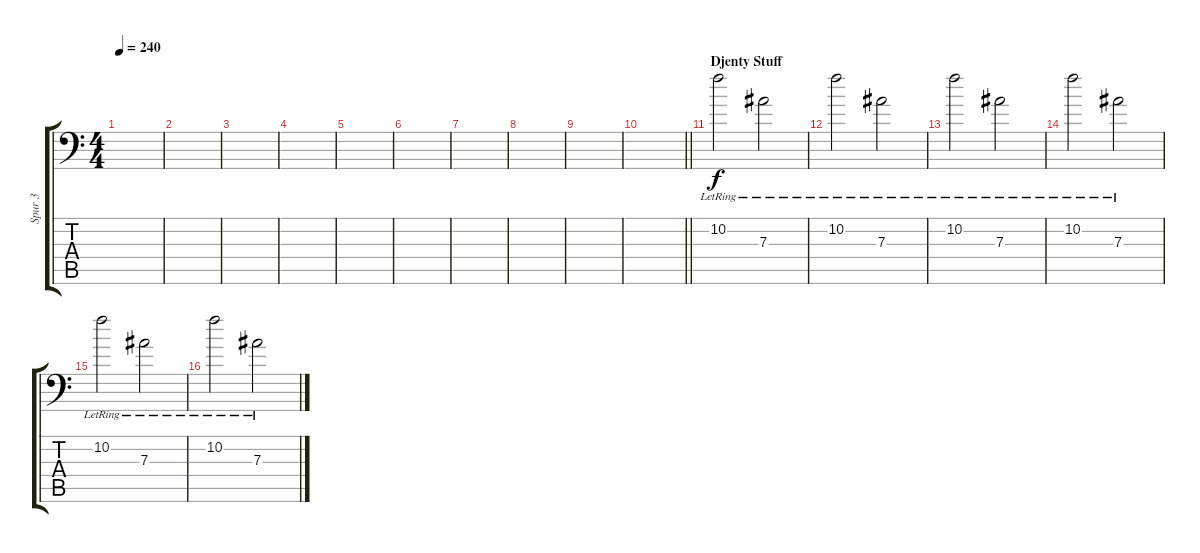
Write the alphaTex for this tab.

\track ("Spur 3" "Spur 3") {instrument overdrivenguitar}
\staff {score tabs}
\tuning (C4 G3 Eb3 Bb2 F2 Bb1) {hide}
\ts (4 4)
\tempo 240
\clef f4
\ks c
|
|
|
|
|
|
|
|
|
\barLineRight lightlight
|
\section ("" "Djenty Stuff")
10.2{lr}.2 7.3{lr}.2 |
10.2{lr}.2 7.3{lr}.2 |
10.2{lr}.2 7.3{lr}.2 |
10.2{lr}.2 7.3{lr}.2 |
10.2{lr}.2 7.3{lr}.2 |
10.2{lr}.2 7.3{lr}.2
